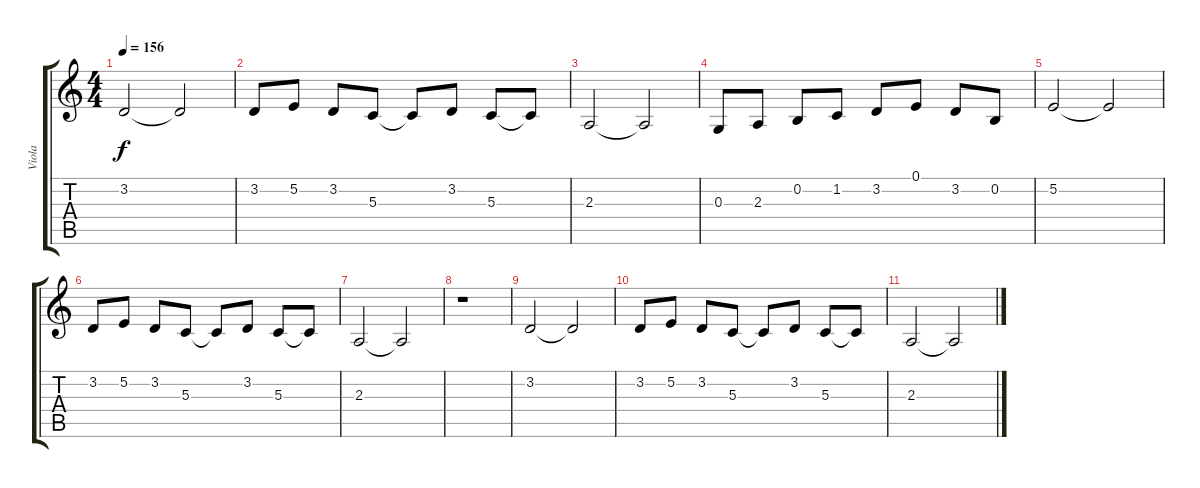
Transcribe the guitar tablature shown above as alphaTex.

\track ("Viola" "Viola") {instrument viola}
\staff {score tabs}
\tuning (E4 B3 G3 D3 A2 E2) {hide}
\ts (4 4)
\tempo 156
\clef g2
\ks c
3.2.2{dy f} 3.2{t}.2 |
3.2.8 5.2.8 3.2.8 5.3.8 5.3{t}.8 3.2.8 5.3.8 5.3{t}.8 |
2.3.2 2.3{t}.2 |
0.3.8 2.3.8 0.2.8 1.2.8 3.2.8 0.1.8 3.2.8 0.2.8 |
5.2.2 5.2{t}.2 |
3.2.8 5.2.8 3.2.8 5.3.8 5.3{t}.8 3.2.8 5.3.8 5.3{t}.8 |
2.3.2 2.3{t}.2 |
r.1 |
3.2.2 3.2{t}.2 |
3.2.8 5.2.8 3.2.8 5.3.8 5.3{t}.8 3.2.8 5.3.8 5.3{t}.8 |
2.3.2 2.3{t}.2
